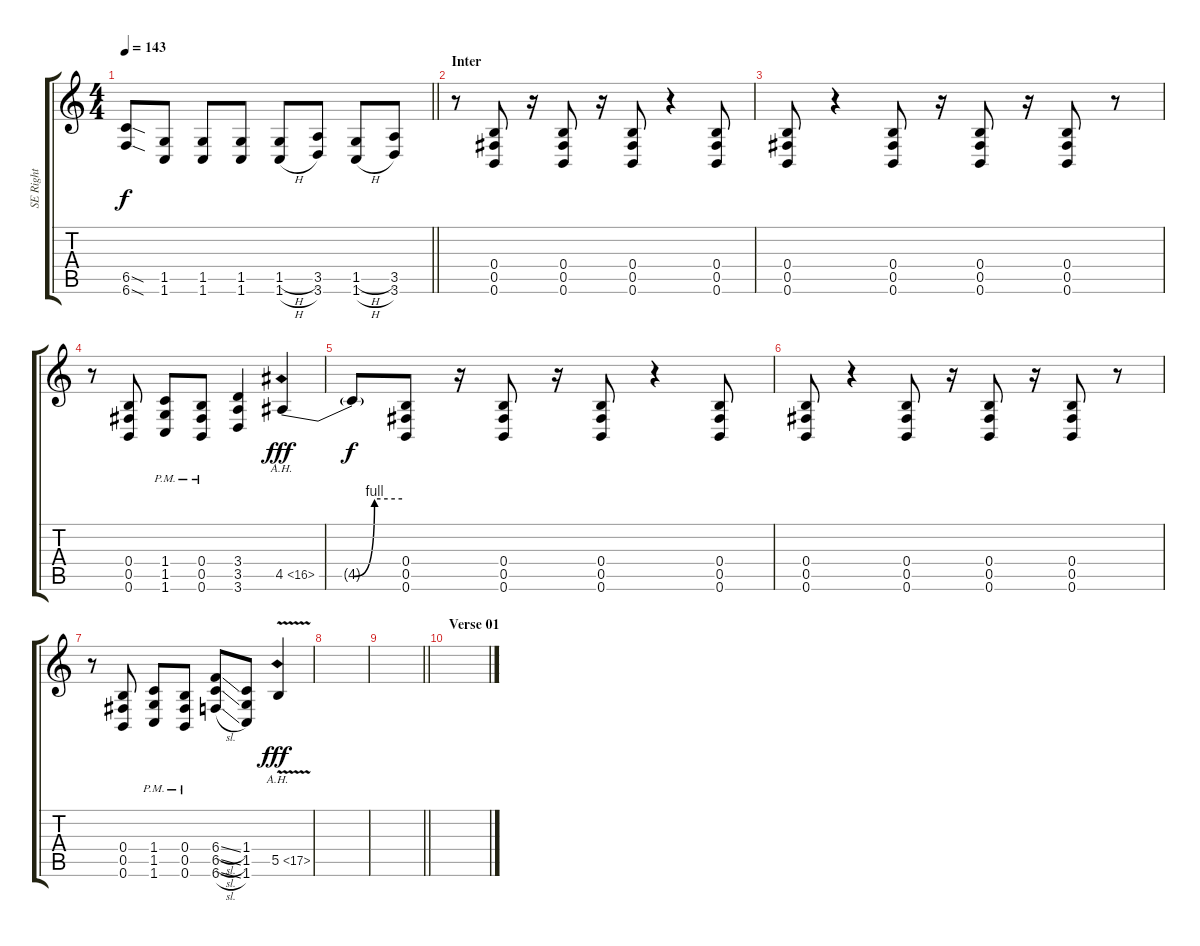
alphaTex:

\track ("SE Right" "SE Right") {instrument distortionguitar}
\staff {score tabs}
\tuning (Db4 Ab3 E3 B2 Gb2 B1) {hide}
\ts (4 4)
\tempo 143
\clef g2
\barLineRight lightlight
\ks c
(6.5{sod t} 6.6{sod t}).8{dy f} (1.5 1.6).8 (1.5 1.6).8 (1.5 1.6).8 (1.5{h} 1.6{h}).8 (3.5 3.6).8 (1.5{h} 1.6{h}).8 (3.5 3.6).8 |
\section ("" "Inter")
r.8{volume 8} (0.4 0.5 0.6).8 r.16 (0.4 0.5 0.6).8 r.16 (0.4 0.5 0.6).8 r.4 (0.4 0.5 0.6).8 |
(0.4 0.5 0.6).8 r.4 (0.4 0.5 0.6).8 r.16 (0.4 0.5 0.6).8 r.16 (0.4 0.5 0.6).8 r.8 |
r.8 (0.4 0.5 0.6).8 (1.4{pm} 1.5{pm} 1.6{pm}).8 (0.4{pm} 0.5{pm} 0.6{pm}).8 (3.4 3.5 3.6).4 4.5{be (custom 0 0 25 0 40 4 60 4) ah 12}.4{dy fff} |
4.5{t}.8{dy f} (0.4 0.5 0.6).8 r.16 (0.4 0.5 0.6).8 r.16 (0.4 0.5 0.6).8 r.4 (0.4 0.5 0.6).8 |
(0.4 0.5 0.6).8 r.4 (0.4 0.5 0.6).8 r.16 (0.4 0.5 0.6).8 r.16 (0.4 0.5 0.6).8 r.8 |
r.8 (0.4 0.5 0.6).8 (1.4{pm} 1.5{pm} 1.6{pm}).8 (0.4{pm} 0.5{pm} 0.6{pm}).8 (6.4{sl} 6.5{sl} 6.6{sl}).8 (1.4 1.5 1.6).8 5.5{ah 12 v}.4{dy fff} |
|
\barLineRight lightlight
|
\section ("" "Verse 01")
